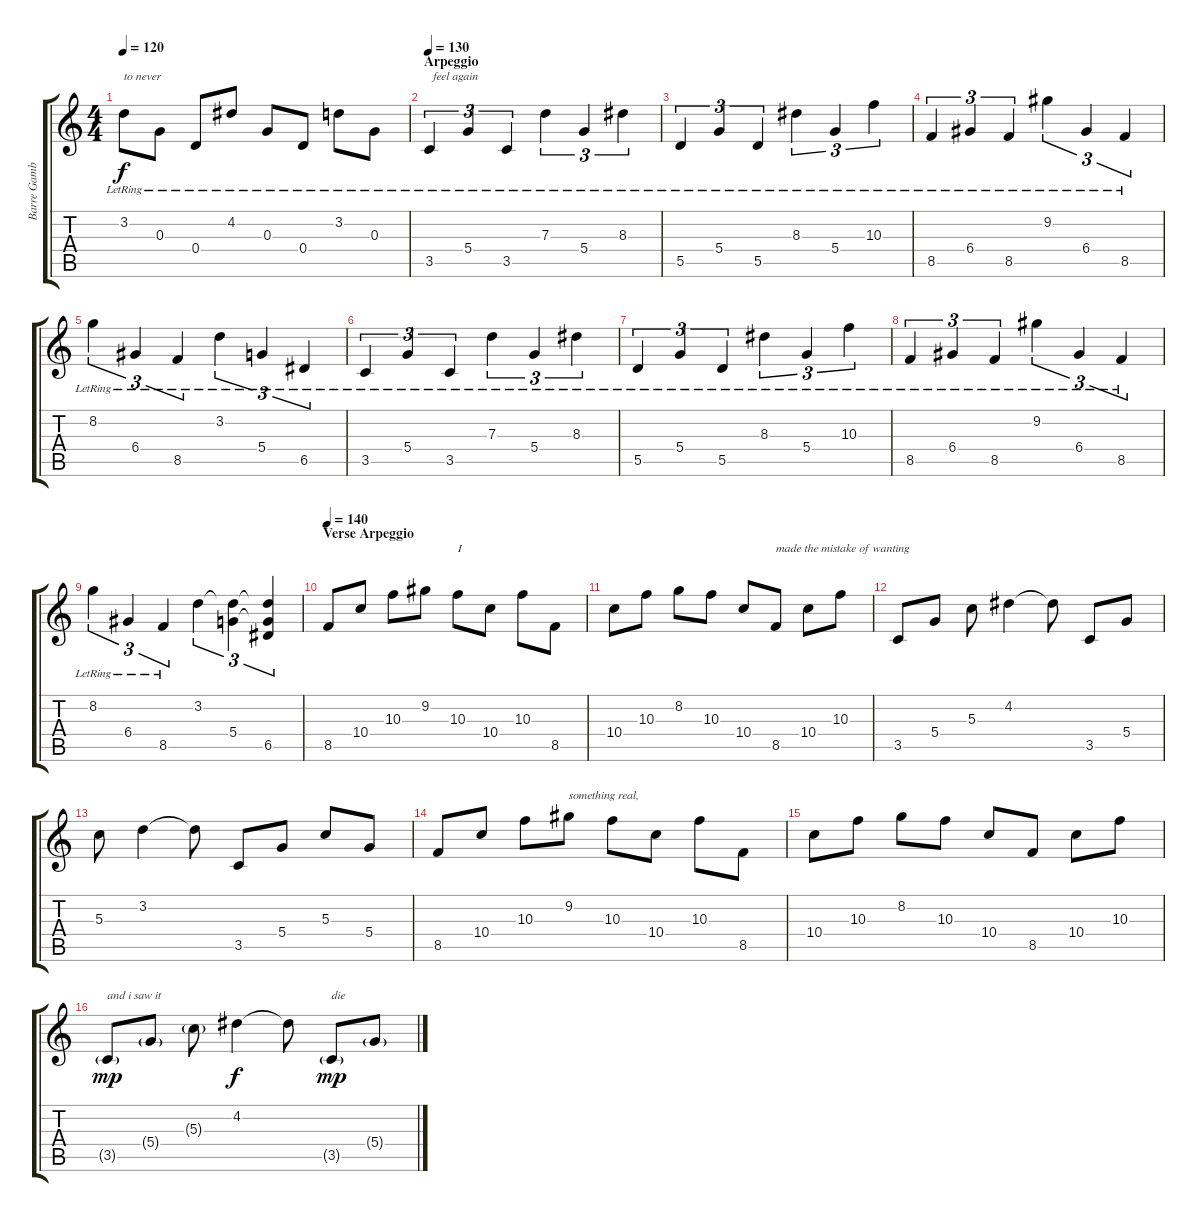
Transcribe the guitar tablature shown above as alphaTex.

\track ("Barre Gambling" "Barre Gamb") {instrument distortionguitar}
\staff {score tabs}
\tuning (E4 B3 G3 D3 A2 E2) {hide}
\ts (4 4)
\tempo 120
\clef g2
\ks c
3.2{lr}.8{txt "to never" dy f} 0.3{lr}.8 0.4{lr}.8 4.2{lr}.8 0.3{lr}.8 0.4{lr}.8 3.2{lr}.8 0.3{lr}.8 |
\section ("" "Arpeggio")
\tempo 130
3.5{lr}.4{tu (3 2) txt " feel again"} 5.4{lr}.4{tu (3 2)} 3.5{lr}.4{tu (3 2)} 7.3{lr}.4{tu (3 2)} 5.4{lr}.4{tu (3 2)} 8.3{lr}.4{tu (3 2)} |
5.5{lr}.4{tu (3 2)} 5.4{lr}.4{tu (3 2)} 5.5{lr}.4{tu (3 2)} 8.3{lr}.4{tu (3 2)} 5.4{lr}.4{tu (3 2)} 10.3{lr}.4{tu (3 2)} |
8.5{lr}.4{tu (3 2)} 6.4{lr}.4{tu (3 2)} 8.5{lr}.4{tu (3 2)} 9.2{lr}.4{tu (3 2)} 6.4{lr}.4{tu (3 2)} 8.5{lr}.4{tu (3 2)} |
8.2{lr}.4{tu (3 2)} 6.4{lr}.4{tu (3 2)} 8.5{lr}.4{tu (3 2)} 3.2{lr}.4{tu (3 2)} 5.4{lr}.4{tu (3 2)} 6.5{lr}.4{tu (3 2)} |
3.5{lr}.4{tu (3 2)} 5.4{lr}.4{tu (3 2)} 3.5{lr}.4{tu (3 2)} 7.3{lr}.4{tu (3 2)} 5.4{lr}.4{tu (3 2)} 8.3{lr}.4{tu (3 2)} |
5.5{lr}.4{tu (3 2)} 5.4{lr}.4{tu (3 2)} 5.5{lr}.4{tu (3 2)} 8.3{lr}.4{tu (3 2)} 5.4{lr}.4{tu (3 2)} 10.3{lr}.4{tu (3 2)} |
8.5{lr}.4{tu (3 2)} 6.4{lr}.4{tu (3 2)} 8.5{lr}.4{tu (3 2)} 9.2{lr}.4{tu (3 2)} 6.4{lr}.4{tu (3 2)} 8.5{lr}.4{tu (3 2)} |
8.2{lr}.4{tu (3 2)} 6.4{lr}.4{tu (3 2)} 8.5{lr}.4{tu (3 2)} 3.2.4{tu (3 2)} (3.2{t} 5.4).4{tu (3 2)} (3.2{t} 5.4{t} 6.5).4{tu (3 2)} |
\section ("" "Verse Arpeggio")
\tempo 140
8.5.8 10.4.8 10.3.8 9.2.8 10.3.8{txt "I"} 10.4.8 10.3.8 8.5.8 |
10.4.8 10.3.8 8.2.8 10.3.8 10.4.8 8.5.8{txt "made the mistake of wanting"} 10.4.8 10.3.8 |
3.5.8 5.4.8 5.3.8 4.2.4 4.2{t}.8 3.5.8 5.4.8 |
5.3.8 3.2.4 3.2{t}.8 3.5.8 5.4.8 5.3.8 5.4.8 |
8.5.8 10.4.8 10.3.8 9.2.8{txt "something real, "} 10.3.8 10.4.8 10.3.8 8.5.8 |
10.4.8 10.3.8 8.2.8 10.3.8 10.4.8 8.5.8 10.4.8 10.3.8 |
3.5{g}.8{txt "and i saw it " dy mp} 5.4{g}.8 5.3{g}.8 4.2.4{dy f} 4.2{t}.8 3.5{g}.8{txt "die" dy mp} 5.4{g}.8
